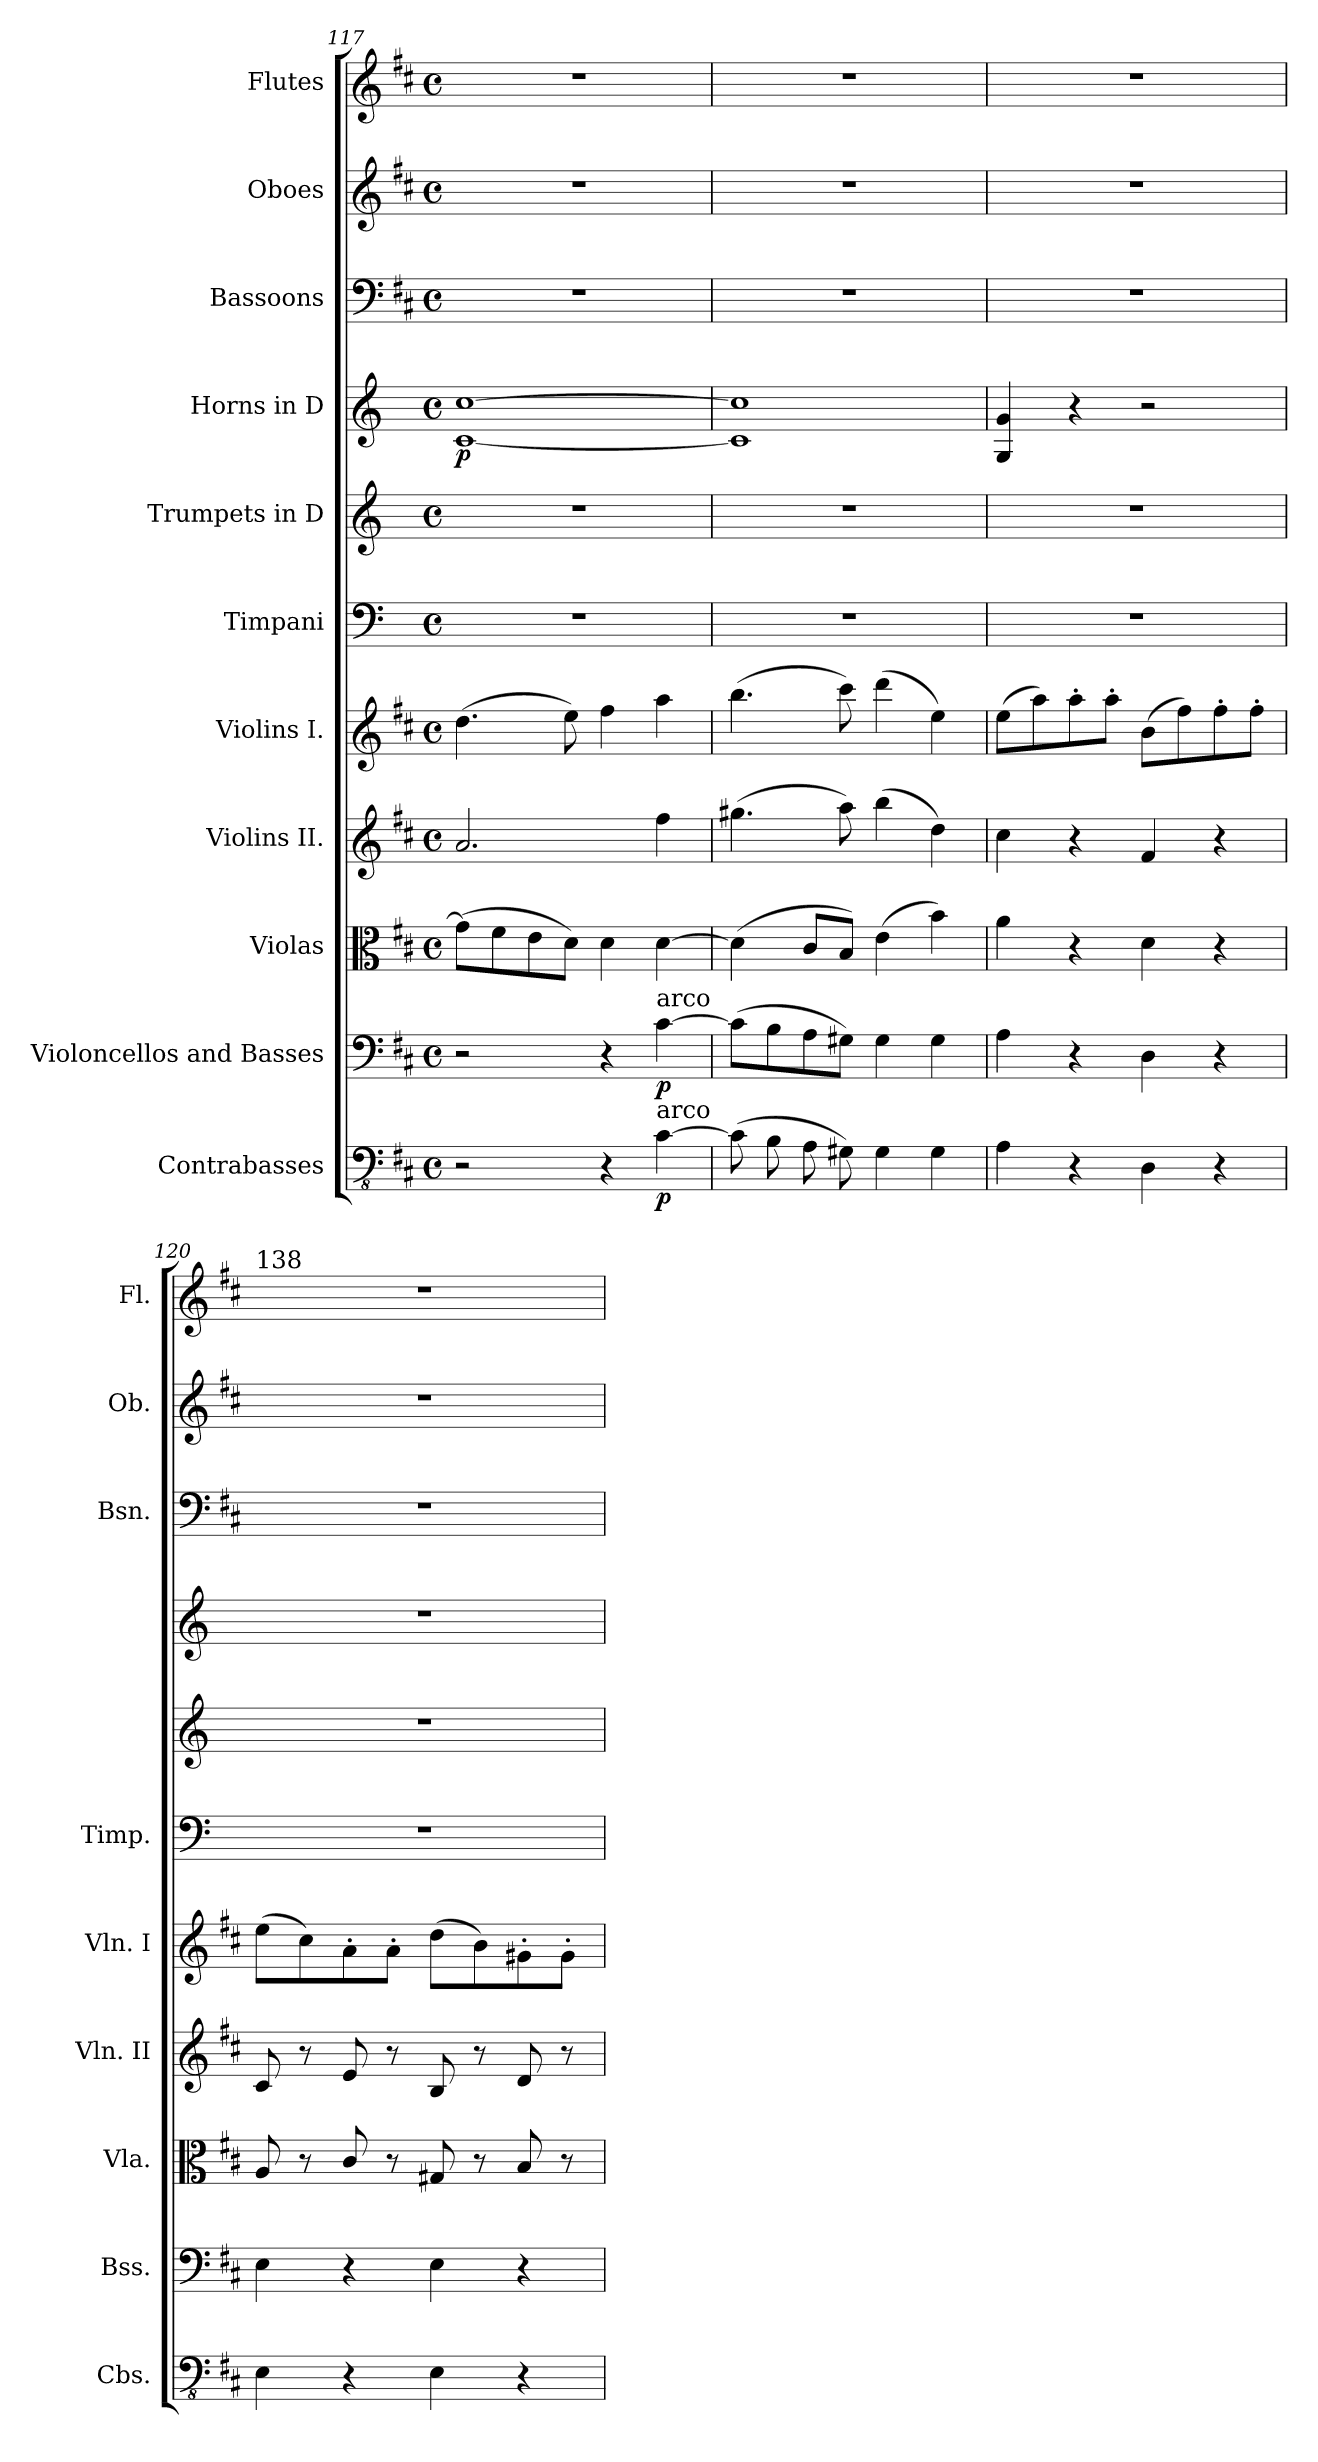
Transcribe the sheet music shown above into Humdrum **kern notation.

**kern	**dynam	**kern	**dynam	**kern	**kern	**kern	**kern	**kern	**kern	**dynam	**kern	**kern	**kern
*part11	*part11	*part10	*part10	*part9	*part8	*part7	*part6	*part5	*part4	*part4	*part3	*part2	*part1
*staff11	*staff11	*staff10	*staff10	*staff9	*staff8	*staff7	*staff6	*staff5	*staff4	*staff4	*staff3	*staff2	*staff1
*I"Contrabasses	*	*I"Violoncellos and Basses	*	*I"Violas	*I"Violins II.	*I"Violins I.	*I"Timpani	*I"Trumpets in D	*I"Horns in D	*	*I"Bassoons	*I"Oboes	*I"Flutes
*I'Cbs.	*	*I'Bss.	*	*I'Vla.	*I'Vln. II	*I'Vln. I	*I'Timp.	*	*	*	*I'Bsn.	*I'Ob.	*I'Fl.
*clefFv4	*	*clefF4	*	*clefC3	*clefG2	*clefG2	*clefF4	*clefG2	*clefG2	*	*clefF4	*clefG2	*clefG2
*	*	*	*	*	*	*	*	*ITrd-1c-2	*ITrd6c10	*	*	*	*
*k[f#c#]	*	*k[f#c#]	*	*k[f#c#]	*k[f#c#]	*k[f#c#]	*k[]	*k[f#c#]	*k[f#c#]	*	*k[f#c#]	*k[f#c#]	*k[f#c#]
*M4/4	*	*M4/4	*	*M4/4	*M4/4	*M4/4	*M4/4	*M4/4	*M4/4	*	*M4/4	*M4/4	*M4/4
*met(c)	*	*met(c)	*	*met(c)	*met(c)	*met(c)	*met(c)	*met(c)	*met(c)	*	*met(c)	*met(c)	*met(c)
=117	=117	=117	=117	=117	=117	=117	=117	=117	=117	=117	=117	=117	=117
!	!	!	!	!	!	!	!	!	!	!LO:DY:b	!	!	!
2r	.	2r	.	(>8g\L]	2.a/	(>4.dd\	1r	1r	[1D [1d	p	1r	1r	1r
.	.	.	.	8f#\	.	.	.	.	.	.	.	.	.
.	.	.	.	8e\	.	.	.	.	.	.	.	.	.
.	.	.	.	8d\J)	.	8ee\)	.	.	.	.	.	.	.
4r	.	4r	.	4d\	.	4ff#\	.	.	.	.	.	.	.
!	!	!LO:TX:a:t=arco	!	!	!	!	!	!	!	!	!	!	!
!LO:TX:a:t=arco	!	!	!	!	!	!	!	!	!	!	!	!	!
!	!LO:DY:b	!	!LO:DY:b	!	!	!	!	!	!	!	!	!	!
[4C#\	p	[4c#\	p	[4d\	4ff#\	4aa\	.	.	.	.	.	.	.
=118	=118	=118	=118	=118	=118	=118	=118	=118	=118	=118	=118	=118	=118
(>8C#\]	.	(>8c#\L]	.	(>4d\]	(>4.gg#X\	(>4.bb\	1r	1r	1D] 1d]	.	1r	1r	1r
8BB\	.	8B\	.	.	.	.	.	.	.	.	.	.	.
8AA\	.	8A\	.	8c#/L	.	.	.	.	.	.	.	.	.
8GG#X\)	.	8G#X\J)	.	8B/J)	8aa\)	8ccc#\)	.	.	.	.	.	.	.
4GG#\	.	4G#\	.	(>4e\	(>4bb\	(>4ddd\	.	.	.	.	.	.	.
4GG#\	.	4G#\	.	4b\)	4dd\)	4ee\)	.	.	.	.	.	.	.
=119	=119	=119	=119	=119	=119	=119	=119	=119	=119	=119	=119	=119	=119
4AA\	.	4A\	.	4a\	4cc#\	(>8ee\L	1r	1r	4AA/ 4A/	.	1r	1r	1r
.	.	.	.	.	.	8aa\)	.	.	.	.	.	.	.
4r	.	4r	.	4r	4r	8aa'\	.	.	4r	.	.	.	.
.	.	.	.	.	.	8aa'\J	.	.	.	.	.	.	.
4DD\	.	4D\	.	4d\	4f#/	(>8b\L	.	.	2r	.	.	.	.
.	.	.	.	.	.	8ff#\)	.	.	.	.	.	.	.
4r	.	4r	.	4r	4r	8ff#'\	.	.	.	.	.	.	.
.	.	.	.	.	.	8ff#'\J	.	.	.	.	.	.	.
=120	=120	=120	=120	=120	=120	=120	=120	=120	=120	=120	=120	=120	=120
!	!	!	!	!	!	!	!	!	!	!	!	!	!LO:TX:a:t=138
4EE\	.	4E\	.	8A/	8c#/	(>8ee\L	1r	1r	1r	.	1r	1r	1r
.	.	.	.	8r	8r	8cc#\)	.	.	.	.	.	.	.
4r	.	4r	.	8c#/	8e/	8a'\	.	.	.	.	.	.	.
.	.	.	.	8r	8r	8a'\J	.	.	.	.	.	.	.
4EE\	.	4E\	.	8G#X/	8B/	(>8dd\L	.	.	.	.	.	.	.
.	.	.	.	8r	8r	8b\)	.	.	.	.	.	.	.
4r	.	4r	.	8B/	8d/	8g#X'\	.	.	.	.	.	.	.
.	.	.	.	8r	8r	8g#'\J	.	.	.	.	.	.	.
=	=	=	=	=	=	=	=	=	=	=	=	=	=
*-	*-	*-	*-	*-	*-	*-	*-	*-	*-	*-	*-	*-	*-
